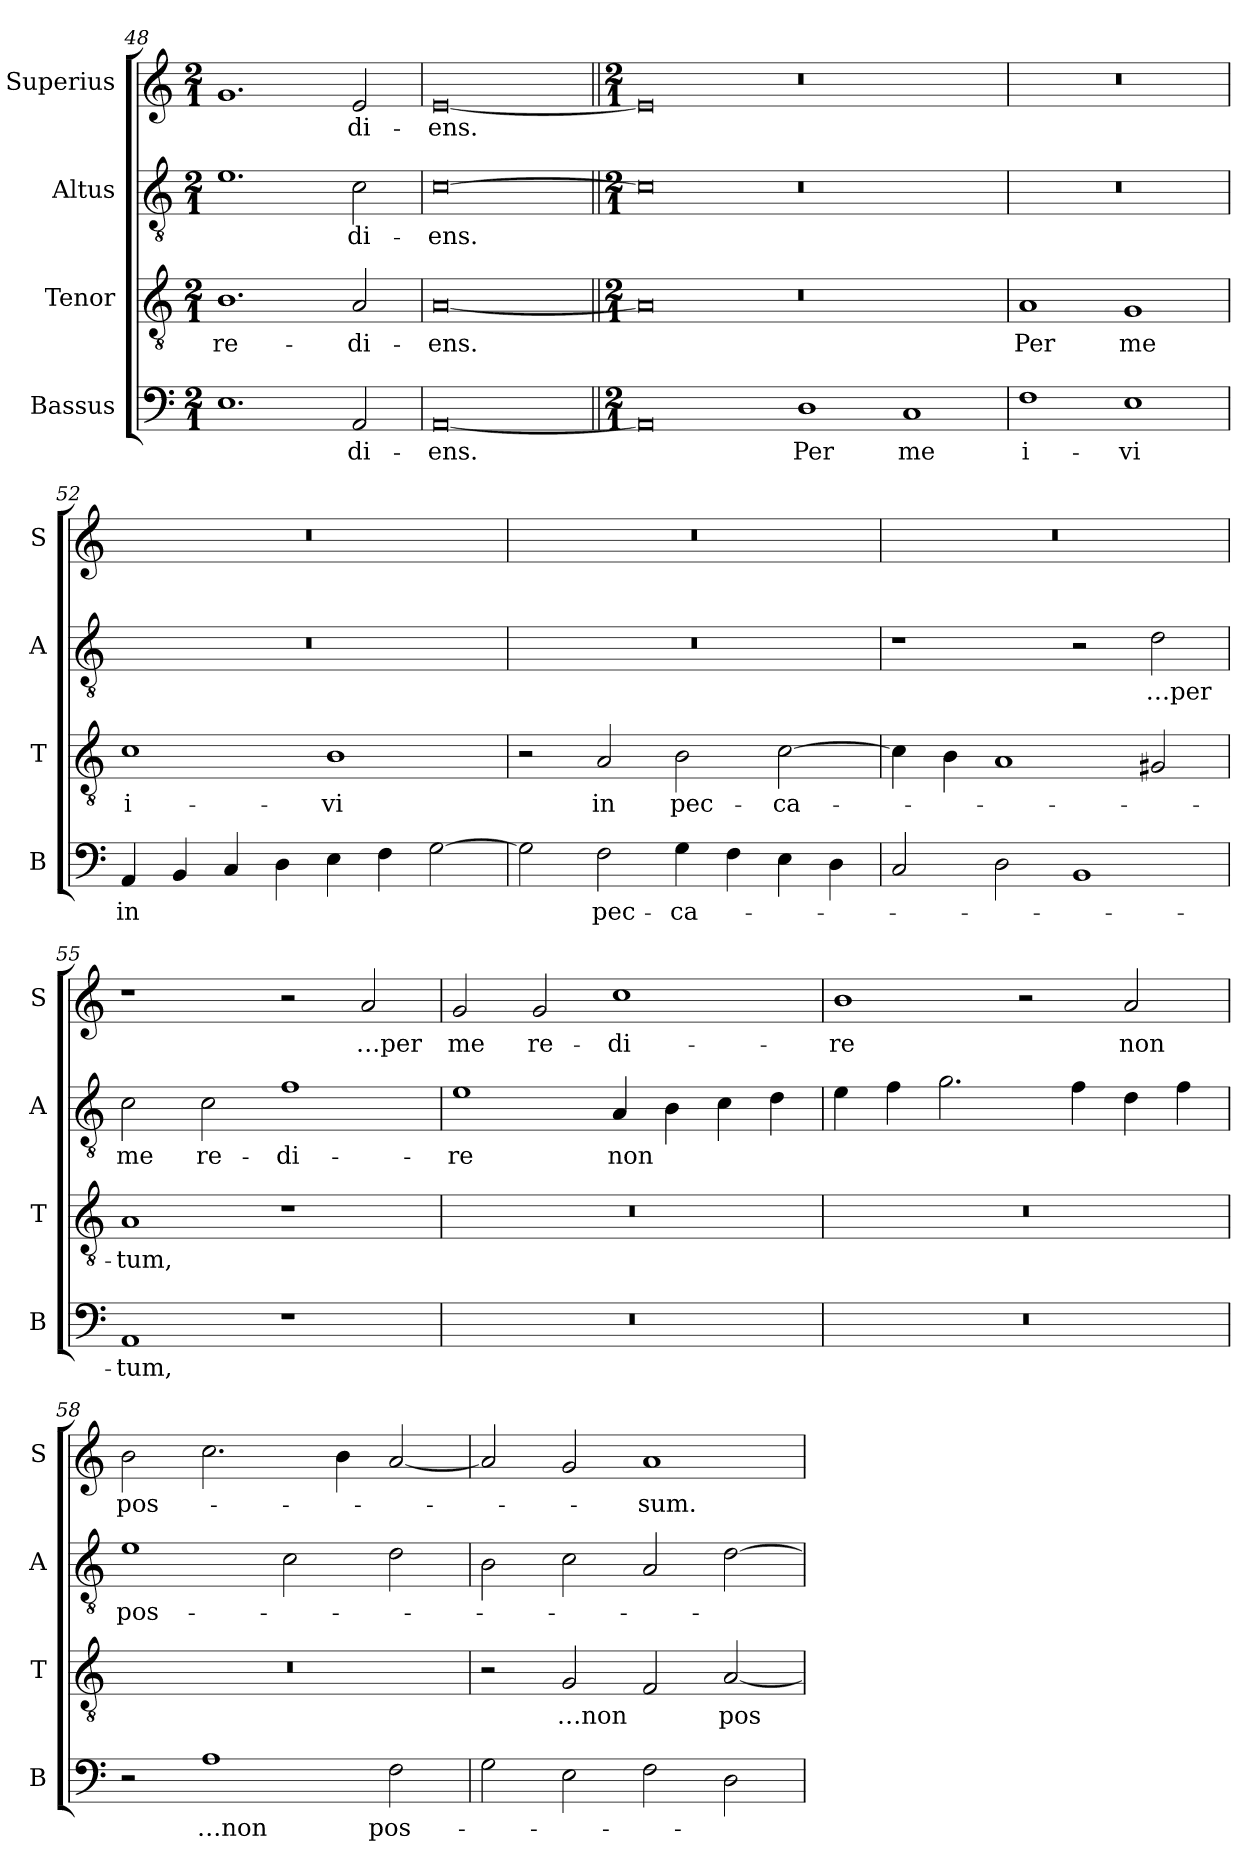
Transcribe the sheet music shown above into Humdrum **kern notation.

**kern	**text	**kern	**text	**kern	**text	**kern	**text
*part4	*part4	*part3	*part3	*part2	*part2	*part1	*part1
*staff4	*staff4	*staff3	*staff3	*staff2	*staff2	*staff1	*staff1
*I"Bassus	*	*I"Tenor	*	*I"Altus	*	*I"Superius	*
*I'B	*	*I'T	*	*I'A	*	*I'S	*
*clefF4	*	*clefGv2	*	*clefGv2	*	*clefG2	*
*k[]	*	*k[]	*	*k[]	*	*k[]	*
*M2/1	*	*M2/1	*	*M2/1	*	*M2/1	*
=48	=48	=48	=48	=48	=48	=48	=48
1.E	.	1.B	re-	1.e	.	1.g	.
2AA	-di-	2A	-di-	2c	-di-	2e	-di-
=49	=49	=49	=49	=49	=49	=49	=49
[0AA	-ens.	[0A	-ens.	[0c	-ens.	[0e	-ens.
=50||	=50||	=50||	=50||	=50||	=50||	=50||	=50||
*M2/1	*	*M2/1	*	*M2/1	*	*M2/1	*
0AA]	.	0A]	.	0c]	.	0e]	.
1D	Per	0r	.	0r	.	0r	.
1C	me	.	.	.	.	.	.
=51	=51	=51	=51	=51	=51	=51	=51
1F	i-	1A	Per	0r	.	0r	.
1E	-vi	1G	me	.	.	.	.
=52	=52	=52	=52	=52	=52	=52	=52
4AA	in	1c	i-	0r	.	0r	.
4BB	.	.	.	.	.	.	.
4C	.	.	.	.	.	.	.
4D	.	.	.	.	.	.	.
4E	.	1B	-vi	.	.	.	.
4F	.	.	.	.	.	.	.
[2G	.	.	.	.	.	.	.
=53	=53	=53	=53	=53	=53	=53	=53
2G]	.	2r	.	0r	.	0r	.
2F	pec-	2A	in	.	.	.	.
4G	-ca-	2B	pec-	.	.	.	.
4F	.	.	.	.	.	.	.
4E	.	[2c	-ca-	.	.	.	.
4D	.	.	.	.	.	.	.
=54	=54	=54	=54	=54	=54	=54	=54
2C	.	4c]	.	1r	.	0r	.
.	.	4B	.	.	.	.	.
2D	.	1A	.	.	.	.	.
1BB	.	.	.	2r	.	.	.
.	.	2G#X	.	2d	…per	.	.
=55	=55	=55	=55	=55	=55	=55	=55
1AA	-tum,	1A	-tum,	2c	me	1r	.
.	.	.	.	2c	re-	.	.
1r	.	1r	.	1f	-di-	2r	.
.	.	.	.	.	.	2a	…per
=56	=56	=56	=56	=56	=56	=56	=56
0r	.	0r	.	1e	-re	2g	me
.	.	.	.	.	.	2g	re-
.	.	.	.	4A	non	1cc	-di-
.	.	.	.	4B	.	.	.
.	.	.	.	4c	.	.	.
.	.	.	.	4d	.	.	.
=57	=57	=57	=57	=57	=57	=57	=57
0r	.	0r	.	4e	.	1b	-re
.	.	.	.	4f	.	.	.
.	.	.	.	2.g	.	.	.
.	.	.	.	.	.	2r	.
.	.	.	.	4f	.	.	.
.	.	.	.	4d	.	2a	non
.	.	.	.	4f	.	.	.
=58	=58	=58	=58	=58	=58	=58	=58
2r	.	0r	.	1e	pos-	2b	pos-
1A	…non	.	.	.	.	2.cc	.
.	.	.	.	2c	.	.	.
.	.	.	.	.	.	4b	.
2F	pos-	.	.	2d	.	[2a	.
=59	=59	=59	=59	=59	=59	=59	=59
2G	.	2r	.	2B	.	2a]	.
2E	.	2G	…non	2c	.	2g	.
2F	.	2F	.	2A	.	1a	-sum.
2D	.	[2A	pos-	[2d	.	.	.
=	=	=	=	=	=	=	=
*-	*-	*-	*-	*-	*-	*-	*-
